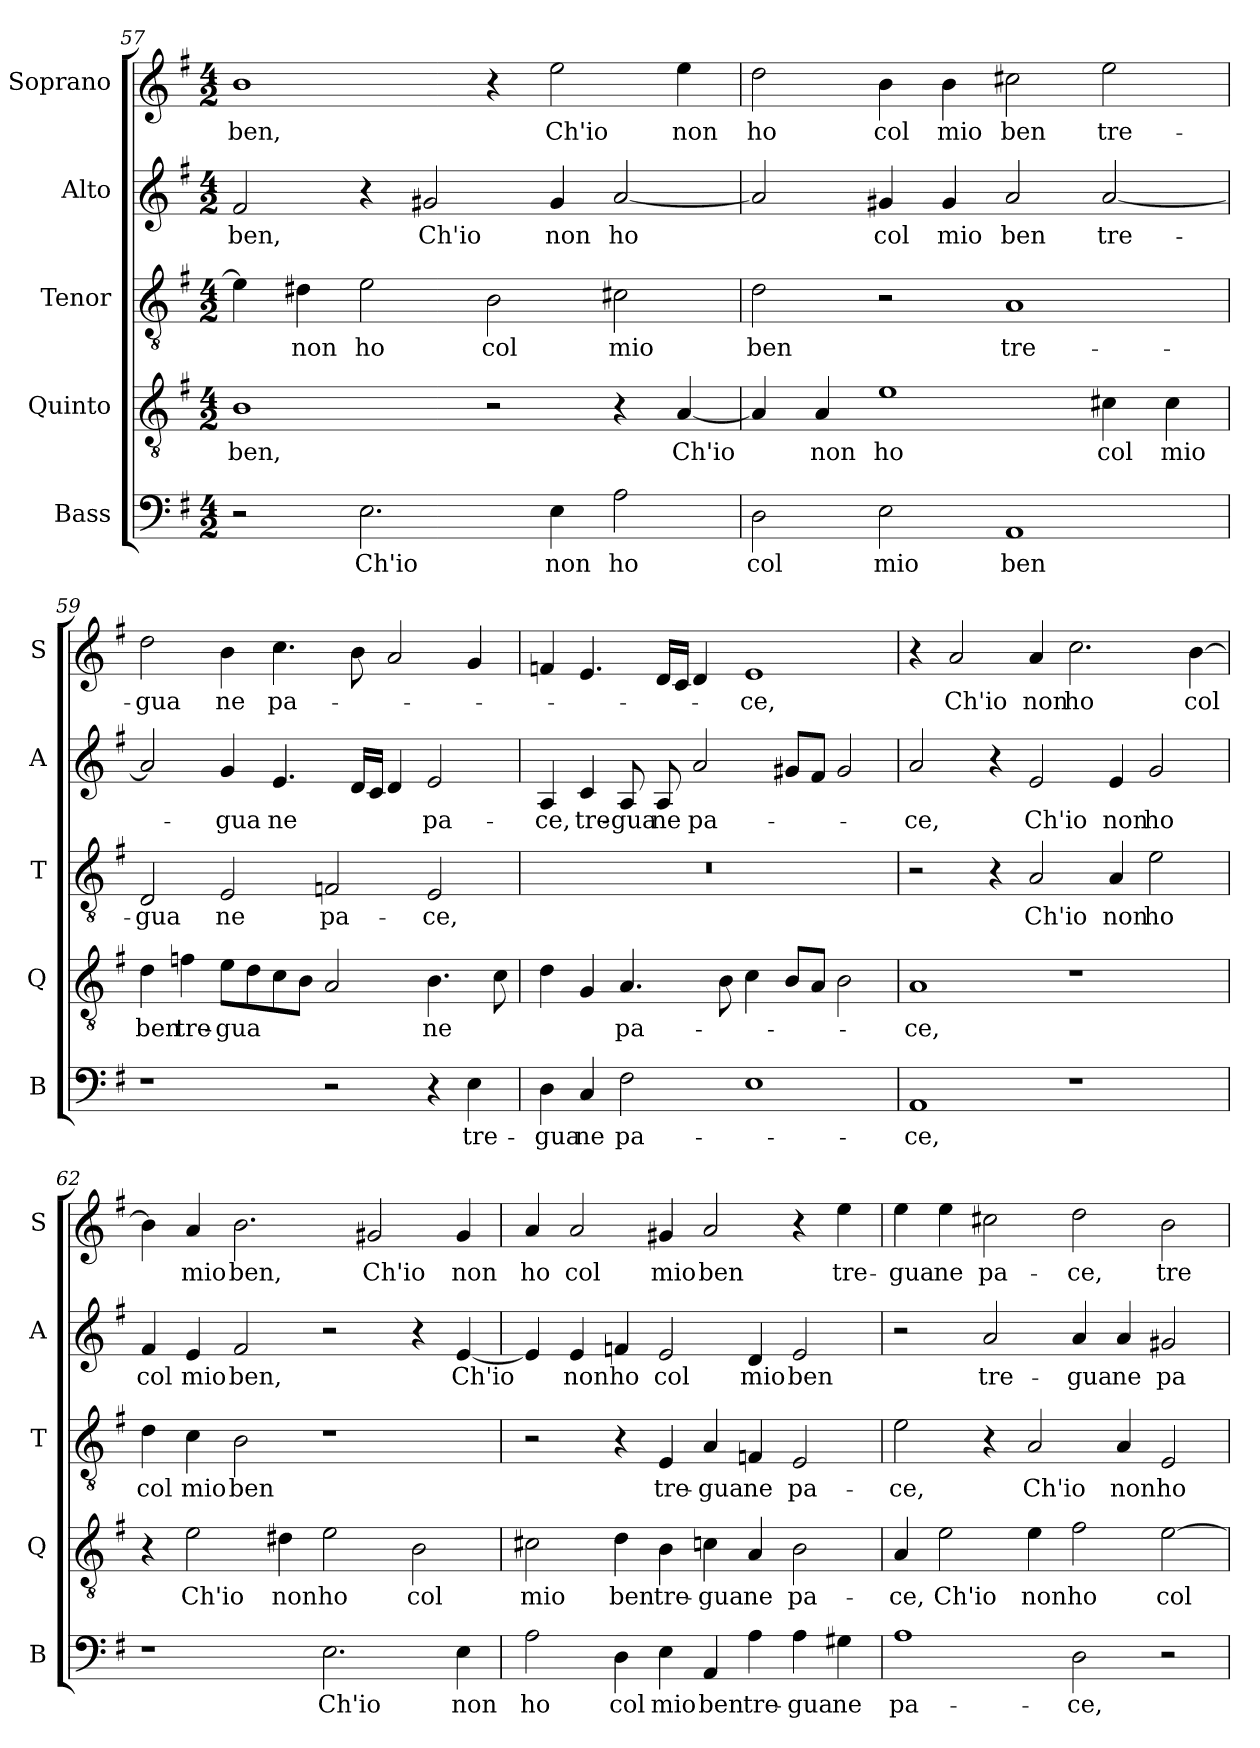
**kern	**text	**kern	**text	**kern	**text	**kern	**text	**kern	**text
*part5	*part5	*part4	*part4	*part3	*part3	*part2	*part2	*part1	*part1
*staff5	*staff5	*staff4	*staff4	*staff3	*staff3	*staff2	*staff2	*staff1	*staff1
*I"Bass	*	*I"Quinto	*	*I"Tenor	*	*I"Alto	*	*I"Soprano	*
*I'B	*	*I'Q	*	*I'T	*	*I'A	*	*I'S	*
*clefF4	*	*clefGv2	*	*clefGv2	*	*clefG2	*	*clefG2	*
*k[f#]	*	*k[f#]	*	*k[f#]	*	*k[f#]	*	*k[f#]	*
*G:	*	*G:	*	*G:	*	*G:	*	*G:	*
*M4/2	*	*M4/2	*	*M4/2	*	*M4/2	*	*M4/2	*
=57	=57	=57	=57	=57	=57	=57	=57	=57	=57
!	!	!	!LO:LY:b	!	!	!	!LO:LY:b	!	!LO:LY:b
2r	.	1B	ben,	4e\]	.	2f#/	ben,	1b	ben,
!	!	!	!	!	!LO:LY:b	!	!	!	!
.	.	.	.	4d#X\	non	.	.	.	.
!	!LO:LY:b	!	!	!	!LO:LY:b	!	!	!	!
2.E\	Ch'io	.	.	2e\	ho	4r	.	.	.
!	!	!	!	!	!	!	!LO:LY:b	!	!
.	.	.	.	.	.	2g#X/	Ch'io	.	.
!	!	!	!	!	!LO:LY:b	!	!	!	!
.	.	2r	.	2B\	col	.	.	4r	.
!	!LO:LY:b	!	!	!	!	!	!LO:LY:b	!	!LO:LY:b
4E\	non	.	.	.	.	4g#/	non	2ee\	Ch'io
!	!LO:LY:b	!	!	!	!LO:LY:b	!	!LO:LY:b	!	!
2A\	ho	4r	.	2c#X\	mio	[2a/	ho	.	.
!	!	!	!LO:LY:b	!	!	!	!	!	!LO:LY:b
.	.	[4A/	Ch'io	.	.	.	.	4ee\	non
!!LO:PB:g=z
=58	=58	=58	=58	=58	=58	=58	=58	=58	=58
!	!LO:LY:b	!	!	!	!LO:LY:b	!	!	!	!LO:LY:b
2D\	col	4A/]	.	2d\	ben	2a/]	.	2dd\	ho
!	!	!	!LO:LY:b	!	!	!	!	!	!
.	.	4A/	non	.	.	.	.	.	.
!	!LO:LY:b	!	!LO:LY:b	!	!	!	!LO:LY:b	!	!LO:LY:b
2E\	mio	1e	ho	2r	.	4g#X/	col	4b\	col
!	!	!	!	!	!	!	!LO:LY:b	!	!LO:LY:b
.	.	.	.	.	.	4g#/	mio	4b\	mio
!	!LO:LY:b	!	!	!	!LO:LY:b	!	!LO:LY:b	!	!LO:LY:b
1AA	ben	.	.	1A	tre-	2a/	ben	2cc#X\	ben
!	!	!	!LO:LY:b	!	!	!	!LO:LY:b	!	!LO:LY:b
.	.	4c#X\	col	.	.	[2a/	tre-	2ee\	tre-
!	!	!	!LO:LY:b	!	!	!	!	!	!
.	.	4c#\	mio	.	.	.	.	.	.
=59	=59	=59	=59	=59	=59	=59	=59	=59	=59
!	!	!	!LO:LY:b	!	!LO:LY:b	!	!	!	!LO:LY:b
1r	.	4d\	ben	2D/	-gua	2a/]	.	2dd\	-gua
!	!	!	!LO:LY:b	!	!	!	!	!	!
.	.	4fn\	tre-	.	.	.	.	.	.
!	!	!	!LO:LY:b	!	!LO:LY:b	!	!LO:LY:b	!	!LO:LY:b
.	.	8e\L	-gua	2E/	ne	4g/	-gua	4b\	ne
.	.	8d\	.	.	.	.	.	.	.
!	!	!	!	!	!	!	!LO:LY:b	!	!LO:LY:b
.	.	8c\	.	.	.	4.e/	ne	4.cc\	pa-
.	.	8B\J	.	.	.	.	.	.	.
!	!	!	!	!	!LO:LY:b	!	!	!	!
2r	.	2A/	.	2Fn/	pa-	.	.	.	.
.	.	.	.	.	.	16d/LL	.	8b\	.
.	.	.	.	.	.	16c/JJ	.	.	.
.	.	.	.	.	.	4d/	.	2a/	.
!	!	!	!LO:LY:b	!	!LO:LY:b	!	!LO:LY:b	!	!
4r	.	4.B\	ne	2E/	-ce,	2e/	pa-	.	.
!	!LO:LY:b	!	!	!	!	!	!	!	!
4E\	tre-	.	.	.	.	.	.	4g/	.
.	.	8c\	.	.	.	.	.	.	.
=60	=60	=60	=60	=60	=60	=60	=60	=60	=60
!	!LO:LY:b	!	!	!	!	!	!LO:LY:b	!	!
4D\	-gua	4d\	.	0r	.	4A/	-ce,	4fn/	.
!	!LO:LY:b	!	!	!	!	!	!LO:LY:b	!	!
4C/	ne	4G/	.	.	.	4c/	tre-	4.e/	.
!	!LO:LY:b	!	!LO:LY:b	!	!	!	!LO:LY:b	!	!
2F#\	pa-	4.A/	pa-	.	.	8A/	-gua	.	.
!	!	!	!	!	!	!	!LO:LY:b	!	!
.	.	.	.	.	.	8A/	ne	16d/LL	.
.	.	.	.	.	.	.	.	16c/JJ	.
!	!	!	!	!	!	!	!LO:LY:b	!	!
.	.	.	.	.	.	2a/	pa-	4d/	.
.	.	8B\	.	.	.	.	.	.	.
!	!	!	!	!	!	!	!	!	!LO:LY:b
1E	.	4c\	.	.	.	.	.	1e	-ce,
.	.	8B/L	.	.	.	8g#X/L	.	.	.
.	.	8A/J	.	.	.	8f#/J	.	.	.
.	.	2B\	.	.	.	2g#/	.	.	.
!!LO:LB:g=z
=61	=61	=61	=61	=61	=61	=61	=61	=61	=61
!	!LO:LY:b	!	!LO:LY:b	!	!	!	!LO:LY:b	!	!
1AA	-ce,	1A	-ce,	2r	.	2a/	-ce,	4r	.
!	!	!	!	!	!	!	!	!	!LO:LY:b
.	.	.	.	.	.	.	.	2a/	Ch'io
.	.	.	.	4r	.	4r	.	.	.
!	!	!	!	!	!LO:LY:b	!	!LO:LY:b	!	!LO:LY:b
.	.	.	.	2A/	Ch'io	2e/	Ch'io	4a/	non
!	!	!	!	!	!	!	!	!	!LO:LY:b
1r	.	1r	.	.	.	.	.	2.cc\	ho
!	!	!	!	!	!LO:LY:b	!	!LO:LY:b	!	!
.	.	.	.	4A/	non	4e/	non	.	.
!	!	!	!	!	!LO:LY:b	!	!LO:LY:b	!	!
.	.	.	.	2e\	ho	2g/	ho	.	.
!	!	!	!	!	!	!	!	!	!LO:LY:b
.	.	.	.	.	.	.	.	[4b\	col
=62	=62	=62	=62	=62	=62	=62	=62	=62	=62
!	!	!	!	!	!LO:LY:b	!	!LO:LY:b	!	!
1r	.	4r	.	4d\	col	4f#/	col	4b\]	.
!	!	!	!LO:LY:b	!	!LO:LY:b	!	!LO:LY:b	!	!LO:LY:b
.	.	2e\	Ch'io	4c\	mio	4e/	mio	4a/	mio
!	!	!	!	!	!LO:LY:b	!	!LO:LY:b	!	!LO:LY:b
.	.	.	.	2B\	ben	2f#/	ben,	2.b\	ben,
!	!	!	!LO:LY:b	!	!	!	!	!	!
.	.	4d#X\	non	.	.	.	.	.	.
!	!LO:LY:b	!	!LO:LY:b	!	!	!	!	!	!
2.E\	Ch'io	2e\	ho	1r	.	2r	.	.	.
!	!	!	!	!	!	!	!	!	!LO:LY:b
.	.	.	.	.	.	.	.	2g#X/	Ch'io
!	!	!	!LO:LY:b	!	!	!	!	!	!
.	.	2B\	col	.	.	4r	.	.	.
!	!LO:LY:b	!	!	!	!	!	!LO:LY:b	!	!LO:LY:b
4E\	non	.	.	.	.	[4e/	Ch'io	4g#/	non
=63	=63	=63	=63	=63	=63	=63	=63	=63	=63
!	!LO:LY:b	!	!LO:LY:b	!	!	!	!	!	!LO:LY:b
2A\	ho	2c#X\	mio	2r	.	4e/]	.	4a/	ho
!	!	!	!	!	!	!	!LO:LY:b	!	!LO:LY:b
.	.	.	.	.	.	4e/	non	2a/	col
!	!LO:LY:b	!	!LO:LY:b	!	!	!	!LO:LY:b	!	!
4D\	col	4d\	ben	4r	.	4fn/	ho	.	.
!	!LO:LY:b	!	!LO:LY:b	!	!LO:LY:b	!	!LO:LY:b	!	!LO:LY:b
4E\	mio	4B\	tre-	4E/	tre-	2e/	col	4g#X/	mio
!	!LO:LY:b	!	!LO:LY:b	!	!LO:LY:b	!	!	!	!LO:LY:b
4AA/	ben	4cn\	-gua	4A/	-gua	.	.	2a/	ben
!	!LO:LY:b	!	!LO:LY:b	!	!LO:LY:b	!	!LO:LY:b	!	!
4A\	tre-	4A/	ne	4Fn/	ne	4d/	mio	.	.
!	!LO:LY:b	!	!LO:LY:b	!	!LO:LY:b	!	!LO:LY:b	!	!
4A\	-gua	2B\	pa-	2E/	pa-	2e/	ben	4r	.
!	!LO:LY:b	!	!	!	!	!	!	!	!LO:LY:b
4G#X\	ne	.	.	.	.	.	.	4ee\	tre-
!!LO:LB:g=z
=64	=64	=64	=64	=64	=64	=64	=64	=64	=64
!	!LO:LY:b	!	!LO:LY:b	!	!LO:LY:b	!	!	!	!LO:LY:b
1A	pa-	4A/	-ce,	2e\	-ce,	2r	.	4ee\	-gua
!	!	!	!LO:LY:b	!	!	!	!	!	!LO:LY:b
.	.	2e\	Ch'io	.	.	.	.	4ee\	ne
!	!	!	!	!	!	!	!LO:LY:b	!	!LO:LY:b
.	.	.	.	4r	.	2a/	tre-	2cc#X\	pa-
!	!	!	!LO:LY:b	!	!LO:LY:b	!	!	!	!
.	.	4e\	non	2A/	Ch'io	.	.	.	.
!	!LO:LY:b	!	!LO:LY:b	!	!	!	!LO:LY:b	!	!LO:LY:b
2D\	-ce,	2f#\	ho	.	.	4a/	-gua	2dd\	-ce,
!	!	!	!	!	!LO:LY:b	!	!LO:LY:b	!	!
.	.	.	.	4A/	non	4a/	ne	.	.
!	!	!	!LO:LY:b	!	!LO:LY:b	!	!LO:LY:b	!	!LO:LY:b
2r	.	[2e\	col	2E/	ho	2g#X/	pa-	2b\	tre-
=	=	=	=	=	=	=	=	=	=
*-	*-	*-	*-	*-	*-	*-	*-	*-	*-
